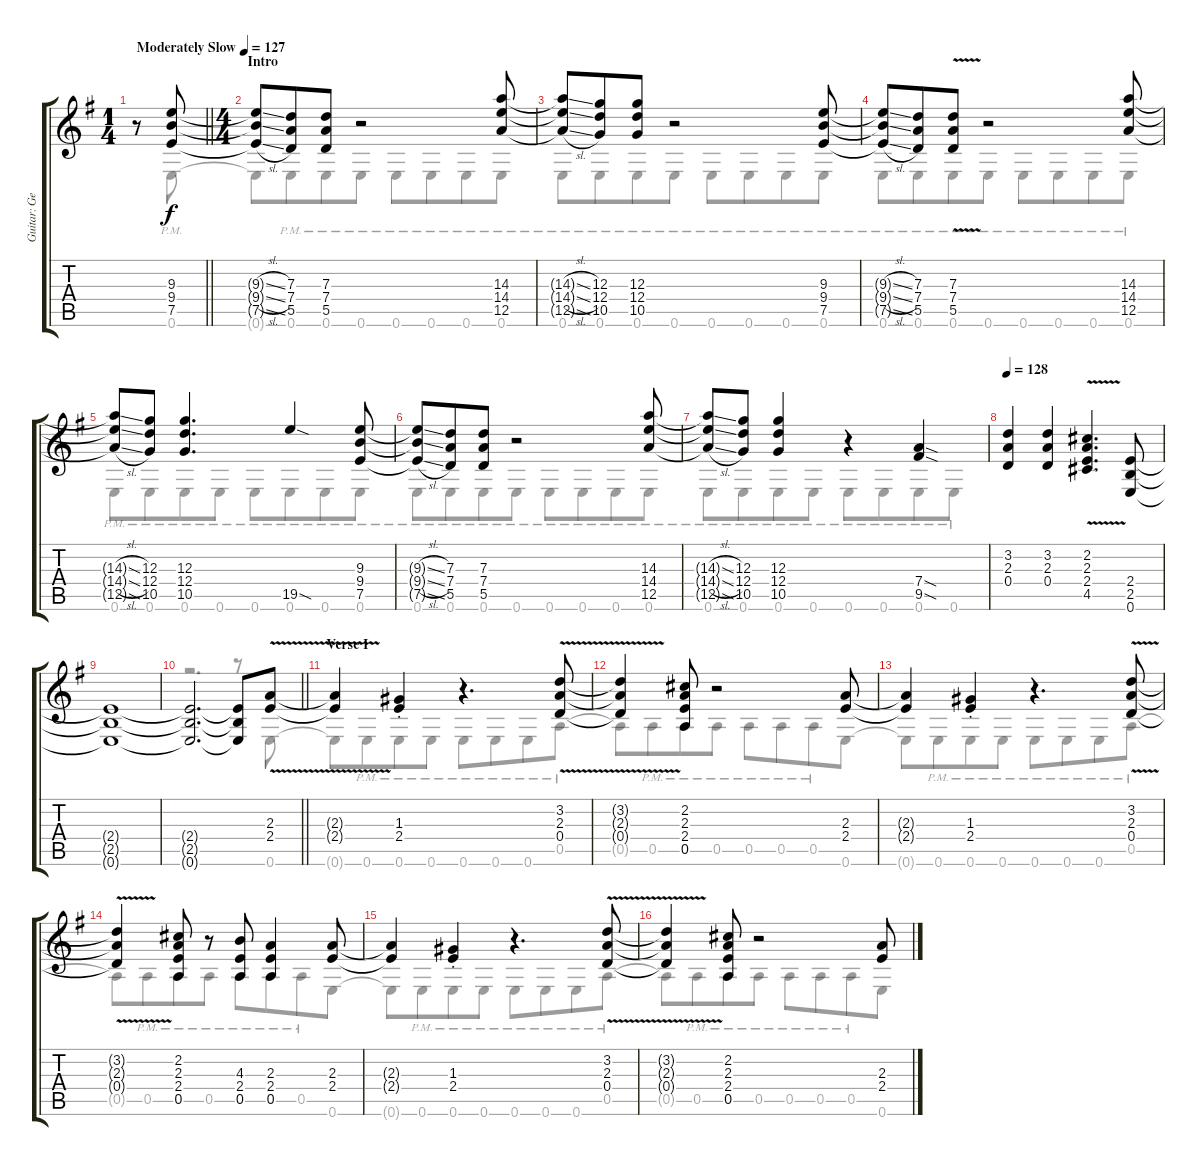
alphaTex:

\track ("Guitar: George" "Guitar: Ge") {instrument overdrivenguitar}
\staff {score tabs}
\tuning (E4 B3 G3 D3 A2 E2) {hide}
\voice
\ts (1 4)
\tempo (127 "Moderately Slow")
\clef g2
\barLineRight lightlight
\ks g
r.8{dy f instrument overdrivenguitar} (9.3 9.4 7.5).8 |
\ts (4 4)
\section ("" "Intro")
(9.3{sl t} 9.4{sl t} 7.5{sl t}).8 (7.3 7.4 5.5).8{beam merge} (7.3 7.4 5.5).8 r.2 (14.3 14.4 12.5).8 |
(14.3{sl t} 14.4{sl t} 12.5{sl t}).8 (12.3 12.4 10.5).8{beam merge} (12.3 12.4 10.5).8 r.2 (9.3 9.4 7.5).8 |
(9.3{sl t} 9.4{sl t} 7.5{sl t}).8 (7.3 7.4 5.5).8{beam merge} (7.3{v} 7.4{v} 5.5{v}).8 r.2 (14.3 14.4 12.5).8 |
(14.3{sl t} 14.4{sl t} 12.5{sl t}).8 (12.3 12.4 10.5).8{beam merge} (12.3 12.4 10.5).4{d} 19.5{sod}.4 (9.3 9.4 7.5).8 |
(9.3{sl t} 9.4{sl t} 7.5{sl t}).8 (7.3 7.4 5.5).8{beam merge} (7.3 7.4 5.5).8 r.2 (14.3 14.4 12.5).8 |
(14.3{sl t} 14.4{sl t} 12.5{sl t}).8 (12.3 12.4 10.5).8{beam merge} (12.3 12.4 10.5).4 r.4 (7.4{sod} 9.5{sod}).4 |
\tempo 128
(3.2 2.3 0.4).4 (3.2 2.3 0.4).4{beam merge} (2.2 2.3{v} 2.4{v} 4.5{v}).4{d} (2.4 2.5 0.6).8 |
(2.4{t} 2.5{t} 0.6{t}).1 |
\barLineRight lightlight
(2.4{t} 2.5{t} 0.6{t}).2{d} (2.4{t} 2.5{t} 0.6{t}).8 (2.3{v} 2.4{v}).8 |
\section ("" "Verse I")
(2.3{t} 2.4{t}).4 (1.3{st} 2.4{st}).4 r.4{d} (3.2{v} 2.3{v} 0.4{v}).8 |
(3.2{t} 2.3{t} 0.4{t}).4 (2.2 2.3 2.4 0.5).8 r.2 (2.3 2.4).8 |
(2.3{t} 2.4{t}).4 (1.3{st} 2.4{st}).4 r.4{d} (3.2{v} 2.3{v} 0.4{v}).8 |
(3.2{t} 2.3{t} 0.4{t}).4 (2.2 2.3 2.4 0.5).8 r.8 (4.3 2.4 0.5).8 (2.3 2.4 0.5).4 (2.3 2.4).8 |
(2.3{t} 2.4{t}).4 (1.3{st} 2.4{st}).4 r.4{d} (3.2{v} 2.3{v} 0.4{v}).8 |
(3.2{t} 2.3{t} 0.4{t}).4 (2.2 2.3 2.4 0.5).8 r.2 (2.3 2.4).8
\voice
\clef g2
\ottava regular
\simile none
\barLineRight lightlight
\ks g
r.8{dy f} 0.6{pm}.8 |
0.6{t}.8 0.6{pm}.8{beam merge} 0.6{pm}.8 0.6{pm}.8 0.6{pm}.8 0.6{pm}.8{beam merge} 0.6{pm}.8 0.6{pm}.8 |
0.6{pm}.8 0.6{pm}.8{beam merge} 0.6{pm}.8 0.6{pm}.8 0.6{pm}.8 0.6{pm}.8{beam merge} 0.6{pm}.8 0.6{pm}.8 |
0.6{pm}.8 0.6{pm}.8{beam merge} 0.6{pm}.8 0.6{pm}.8 0.6{pm}.8 0.6{pm}.8{beam merge} 0.6{pm}.8 0.6{pm}.8 |
0.6{pm}.8 0.6{pm}.8{beam merge} 0.6{pm}.8 0.6{pm}.8 0.6{pm}.8 0.6{pm}.8{beam merge} 0.6{pm}.8 0.6{pm}.8 |
0.6{pm}.8 0.6{pm}.8{beam merge} 0.6{pm}.8 0.6{pm}.8 0.6{pm}.8 0.6{pm}.8{beam merge} 0.6{pm}.8 0.6{pm}.8 |
0.6{pm}.8 0.6{pm}.8{beam merge} 0.6{pm}.8 0.6{pm}.8 0.6{pm}.8 0.6{pm}.8{beam merge} 0.6{pm}.8 0.6{pm}.8 |
|
|
\barLineRight lightlight
r.2{d} r.8 0.6.8 |
0.6{t}.8 0.6{pm}.8{beam merge} 0.6{pm}.8 0.6{pm}.8 0.6{pm}.8 0.6{pm}.8{beam merge} 0.6{pm}.8 0.5{pm}.8 |
0.5{t}.8 0.5{pm}.8{beam merge} 0.5{pm}.8 0.5{pm}.8 0.5{pm}.8 0.5{pm}.8{beam merge} 0.5{pm}.8 0.6.8 |
0.6{t}.8 0.6{pm}.8{beam merge} 0.6{pm}.8 0.6{pm}.8 0.6{pm}.8 0.6{pm}.8{beam merge} 0.6{pm}.8 0.5{pm}.8 |
0.5{t}.8 0.5{pm}.8{beam merge} 0.5{pm}.8 0.5{pm}.8 0.5{pm}.8 0.5{pm}.8{beam merge} 0.5{pm}.8 0.6.8 |
0.6{t}.8 0.6{pm}.8{beam merge} 0.6{pm}.8 0.6{pm}.8 0.6{pm}.8 0.6{pm}.8{beam merge} 0.6{pm}.8 0.5{pm}.8 |
0.5{t}.8 0.5{pm}.8{beam merge} 0.5{pm}.8 0.5{pm}.8 0.5{pm}.8 0.5{pm}.8{beam merge} 0.5{pm}.8 0.6.8
